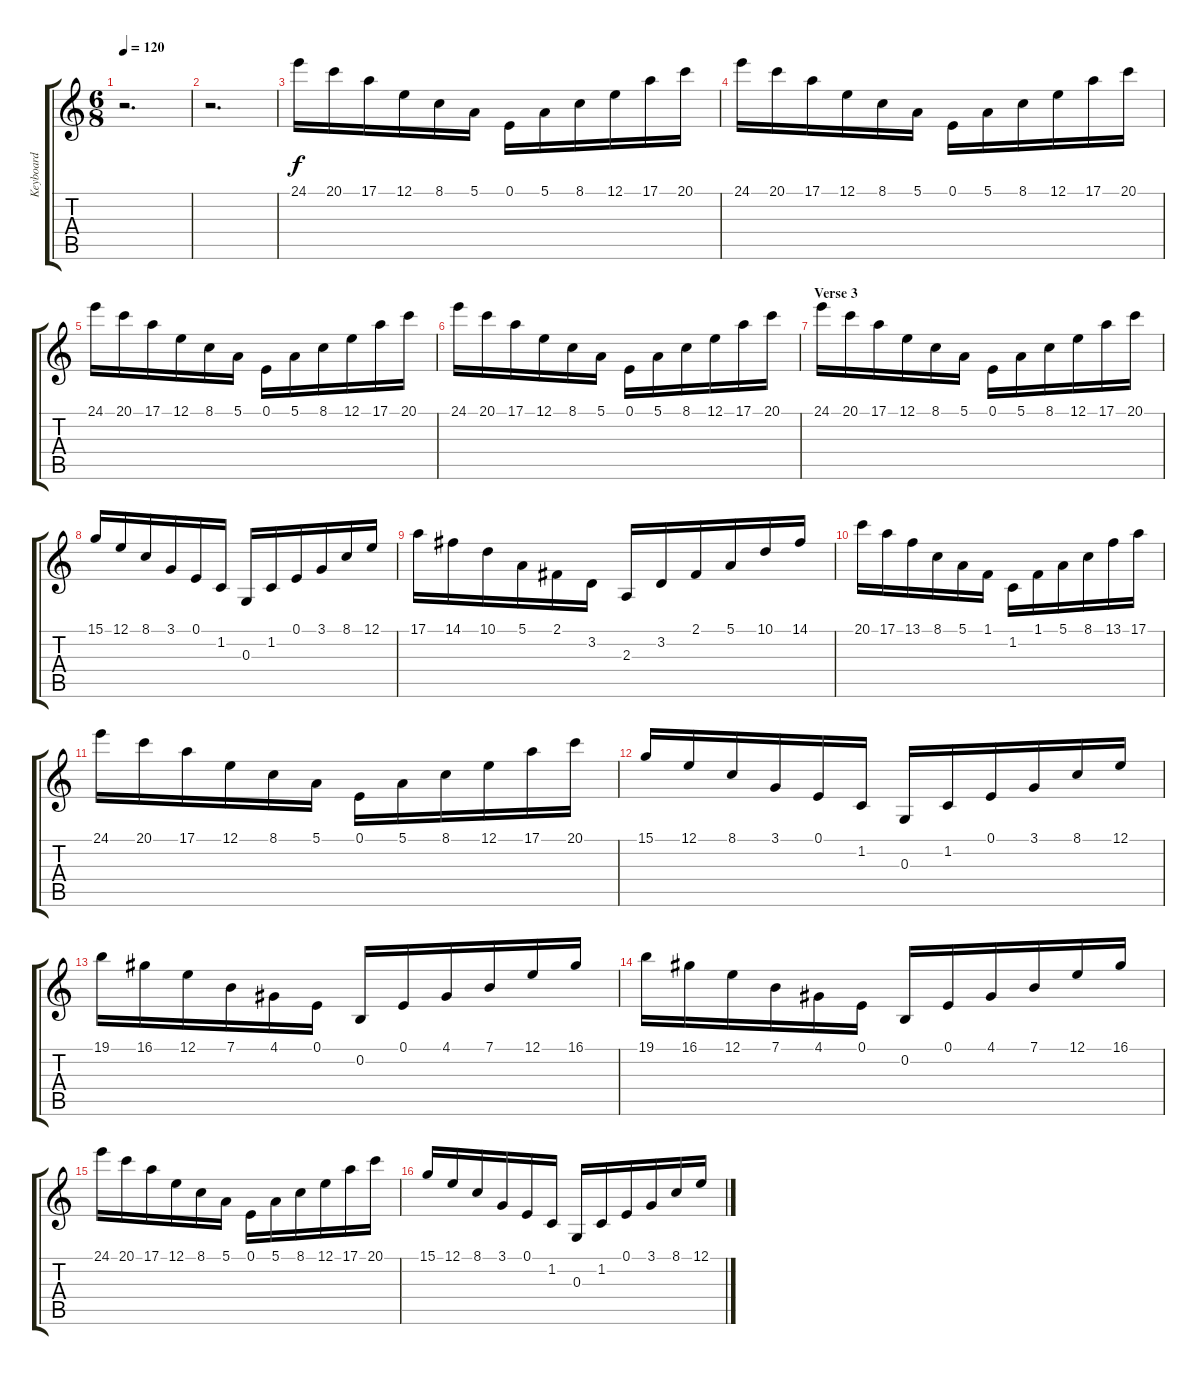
\track ("Keyboard" "Keyboard") {instrument pad7halo}
\staff {score tabs}
\tuning (E4 B3 G3 D3 A2 E2) {hide}
\ts (6 8)
\tempo 120
\clef g2
\ks c
r.2{d dy f} |
r.2{d} |
24.1.16 20.1.16 17.1.16 12.1.16 8.1.16 5.1.16 0.1.16 5.1.16 8.1.16 12.1.16 17.1.16 20.1.16 |
24.1.16 20.1.16 17.1.16 12.1.16 8.1.16 5.1.16 0.1.16 5.1.16 8.1.16 12.1.16 17.1.16 20.1.16 |
24.1.16 20.1.16 17.1.16 12.1.16 8.1.16 5.1.16 0.1.16 5.1.16 8.1.16 12.1.16 17.1.16 20.1.16 |
24.1.16 20.1.16 17.1.16 12.1.16 8.1.16 5.1.16 0.1.16 5.1.16 8.1.16 12.1.16 17.1.16 20.1.16 |
\section ("" "Verse 3")
24.1.16 20.1.16 17.1.16 12.1.16 8.1.16 5.1.16 0.1.16 5.1.16 8.1.16 12.1.16 17.1.16 20.1.16 |
15.1.16 12.1.16 8.1.16 3.1.16 0.1.16 1.2.16 0.3.16 1.2.16 0.1.16 3.1.16 8.1.16 12.1.16 |
17.1.16 14.1.16 10.1.16 5.1.16 2.1.16 3.2.16 2.3.16 3.2.16 2.1.16 5.1.16 10.1.16 14.1.16 |
20.1.16 17.1.16 13.1.16 8.1.16 5.1.16 1.1.16 1.2.16 1.1.16 5.1.16 8.1.16 13.1.16 17.1.16 |
24.1.16 20.1.16 17.1.16 12.1.16 8.1.16 5.1.16 0.1.16 5.1.16 8.1.16 12.1.16 17.1.16 20.1.16 |
15.1.16 12.1.16 8.1.16 3.1.16 0.1.16 1.2.16 0.3.16 1.2.16 0.1.16 3.1.16 8.1.16 12.1.16 |
19.1.16 16.1.16 12.1.16 7.1.16 4.1.16 0.1.16 0.2.16 0.1.16 4.1.16 7.1.16 12.1.16 16.1.16 |
19.1.16 16.1.16 12.1.16 7.1.16 4.1.16 0.1.16 0.2.16 0.1.16 4.1.16 7.1.16 12.1.16 16.1.16 |
24.1.16 20.1.16 17.1.16 12.1.16 8.1.16 5.1.16 0.1.16 5.1.16 8.1.16 12.1.16 17.1.16 20.1.16 |
15.1.16 12.1.16 8.1.16 3.1.16 0.1.16 1.2.16 0.3.16 1.2.16 0.1.16 3.1.16 8.1.16 12.1.16
